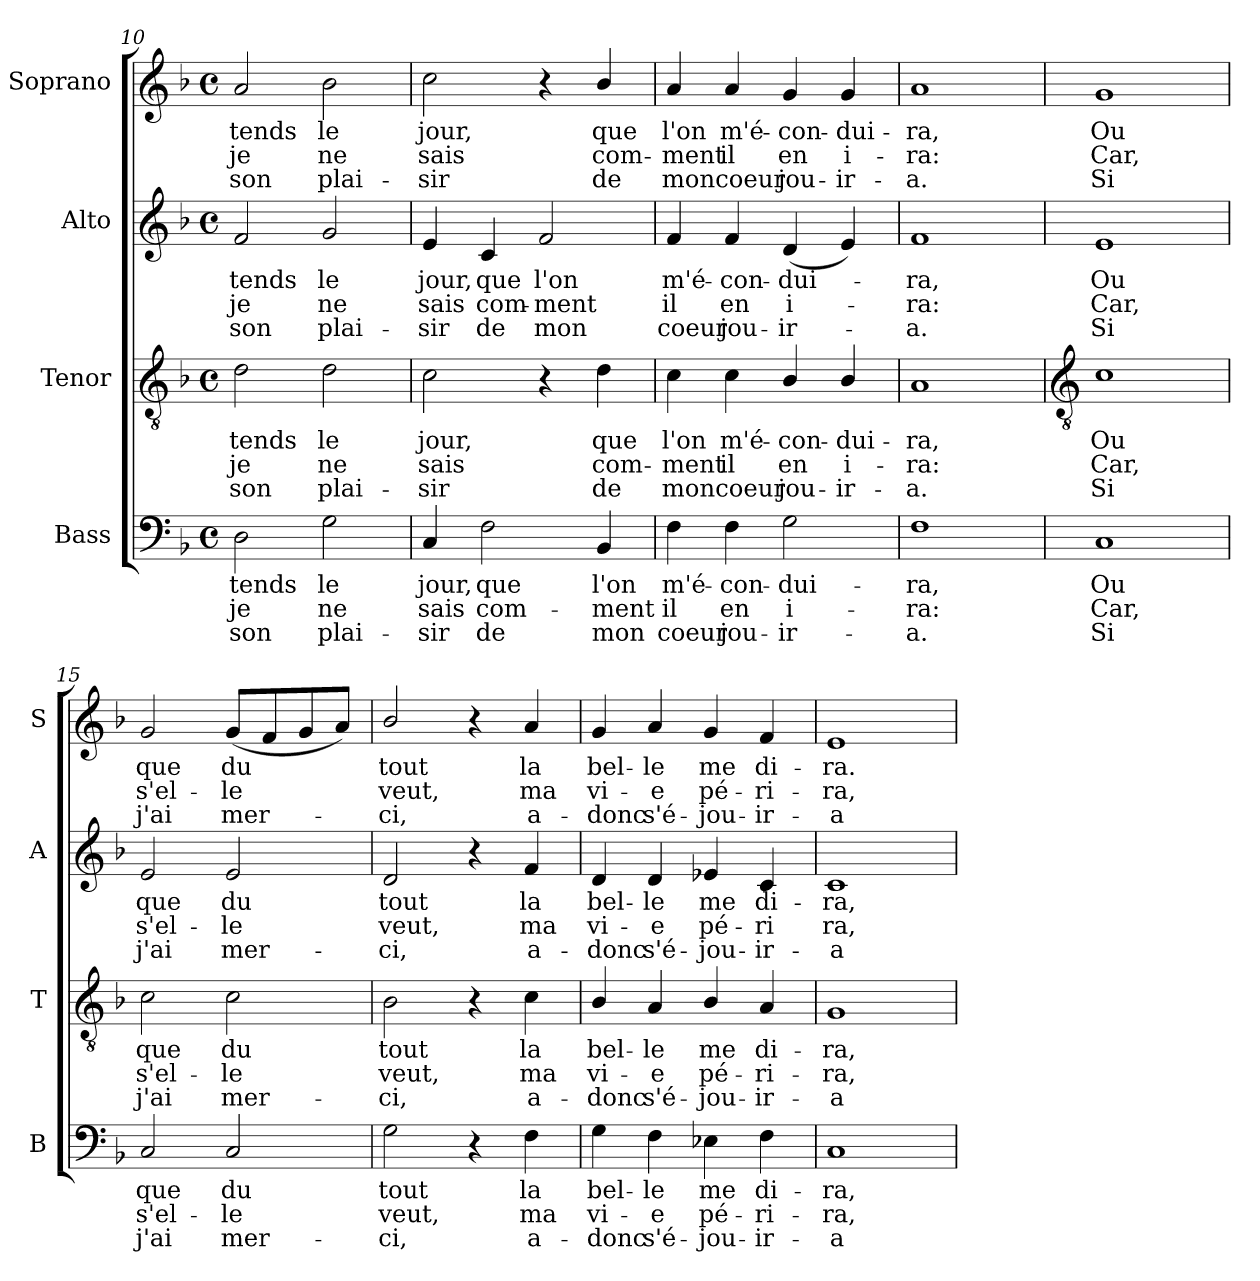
**kern	**text	**text	**text	**kern	**text	**text	**text	**kern	**text	**text	**text	**kern	**text	**text	**text
*part4	*part4	*part4	*part4	*part3	*part3	*part3	*part3	*part2	*part2	*part2	*part2	*part1	*part1	*part1	*part1
*staff4	*staff4	*staff4	*staff4	*staff3	*staff3	*staff3	*staff3	*staff2	*staff2	*staff2	*staff2	*staff1	*staff1	*staff1	*staff1
*I"Bass	*	*	*	*I"Tenor	*	*	*	*I"Alto	*	*	*	*I"Soprano	*	*	*
*I'B	*	*	*	*I'T	*	*	*	*I'A	*	*	*	*I'S	*	*	*
*clefF4	*	*	*	*clefGv2	*	*	*	*clefG2	*	*	*	*clefG2	*	*	*
*k[b-]	*	*	*	*k[b-]	*	*	*	*k[b-]	*	*	*	*k[b-]	*	*	*
*F:	*	*	*	*F:	*	*	*	*F:	*	*	*	*F:	*	*	*
*M4/4	*	*	*	*M4/4	*	*	*	*M4/4	*	*	*	*M4/4	*	*	*
*met(c)	*	*	*	*met(c)	*	*	*	*met(c)	*	*	*	*met(c)	*	*	*
=10	=10	=10	=10	=10	=10	=10	=10	=10	=10	=10	=10	=10	=10	=10	=10
!	!LO:LY:b	!LO:LY:b	!LO:LY:b	!	!LO:LY:b	!LO:LY:b	!LO:LY:b	!	!LO:LY:b	!LO:LY:b	!LO:LY:b	!	!LO:LY:b	!LO:LY:b	!LO:LY:b
2D	tends	je	son	2d	tends	je	son	2f	tends	je	son	2a	tends	je	son
!	!LO:LY:b	!LO:LY:b	!LO:LY:b	!	!LO:LY:b	!LO:LY:b	!LO:LY:b	!	!LO:LY:b	!LO:LY:b	!LO:LY:b	!	!LO:LY:b	!LO:LY:b	!LO:LY:b
2G	le	ne	plai-	2d	le	ne	plai-	2g	le	ne	plai-	2b-	le	ne	plai-
=11	=11	=11	=11	=11	=11	=11	=11	=11	=11	=11	=11	=11	=11	=11	=11
!	!LO:LY:b	!LO:LY:b	!LO:LY:b	!	!LO:LY:b	!LO:LY:b	!LO:LY:b	!	!LO:LY:b	!LO:LY:b	!LO:LY:b	!	!LO:LY:b	!LO:LY:b	!LO:LY:b
4C	-jour,	sais	sir	2c	-jour,	sais	sir	4e	-jour,	sais	sir	2cc	-jour,	sais	sir
!	!LO:LY:b	!LO:LY:b	!LO:LY:b	!	!	!	!	!	!LO:LY:b	!LO:LY:b	!LO:LY:b	!	!	!	!
2F	que	com-	-de	.	.	.	.	4c	que	com-	-de	.	.	.	.
!	!	!	!	!	!	!	!	!	!LO:LY:b	!LO:LY:b	!LO:LY:b	!	!	!	!
.	.	.	.	4r	.	.	.	2f	l'on	ment	mon	4r	.	.	.
!	!LO:LY:b	!LO:LY:b	!LO:LY:b	!	!LO:LY:b	!LO:LY:b	!LO:LY:b	!	!	!	!	!	!LO:LY:b	!LO:LY:b	!LO:LY:b
4BB-	l'on	ment	mon	4d	que	com-	-de	.	.	.	.	4b-/	que	com-	-de
=12	=12	=12	=12	=12	=12	=12	=12	=12	=12	=12	=12	=12	=12	=12	=12
!	!LO:LY:b	!LO:LY:b	!LO:LY:b	!	!LO:LY:b	!LO:LY:b	!LO:LY:b	!	!LO:LY:b	!LO:LY:b	!LO:LY:b	!	!LO:LY:b	!LO:LY:b	!LO:LY:b
4F	m'é-	-il	coeur	4c	l'on	ment	mon	4f	m'é-	-il	coeur	4a	l'on	ment	mon
!	!LO:LY:b	!LO:LY:b	!LO:LY:b	!	!LO:LY:b	!LO:LY:b	!LO:LY:b	!	!LO:LY:b	!LO:LY:b	!LO:LY:b	!	!LO:LY:b	!LO:LY:b	!LO:LY:b
4F	con-	-en	jou-	4c	m'é-	-il	coeur	4f	con-	-en	jou-	4a	m'é-	-il	coeur
!	!LO:LY:b	!LO:LY:b	!LO:LY:b	!	!LO:LY:b	!LO:LY:b	!LO:LY:b	!	!LO:LY:b	!LO:LY:b	!LO:LY:b	!	!LO:LY:b	!LO:LY:b	!LO:LY:b
2G	-dui-	-i-	-ir-	4B-/	con-	-en	jou-	(<4d	-dui-	i-	ir-	4g	con-	-en	jou-
!	!	!	!	!	!LO:LY:b	!LO:LY:b	!LO:LY:b	!	!	!	!	!	!LO:LY:b	!LO:LY:b	!LO:LY:b
.	.	.	.	4B-/	-dui-	-i-	-ir-	4e)	.	.	.	4g	-dui-	-i-	-ir-
=13	=13	=13	=13	=13	=13	=13	=13	=13	=13	=13	=13	=13	=13	=13	=13
!	!LO:LY:b	!LO:LY:b	!LO:LY:b	!	!LO:LY:b	!LO:LY:b	!LO:LY:b	!	!LO:LY:b	!LO:LY:b	!LO:LY:b	!	!LO:LY:b	!LO:LY:b	!LO:LY:b
1F	-ra,	ra:	a.	1A	-ra,	ra:	a.	1f	ra,	ra:	a.	1a	-ra,	ra:	a.
!!LO:LB:g=z
=14	=14	=14	=14	=14	=14	=14	=14	=14	=14	=14	=14	=14	=14	=14	=14
*	*	*	*	*clefGv2	*	*	*	*	*	*	*	*	*	*	*
!	!LO:LY:b	!LO:LY:b	!LO:LY:b	!	!LO:LY:b	!LO:LY:b	!LO:LY:b	!	!LO:LY:b	!LO:LY:b	!LO:LY:b	!	!LO:LY:b	!LO:LY:b	!LO:LY:b
1C	Ou	Car,	Si	1c	Ou	Car,	Si	1e	Ou	Car,	Si	1g	Ou	Car,	Si
=15	=15	=15	=15	=15	=15	=15	=15	=15	=15	=15	=15	=15	=15	=15	=15
!	!LO:LY:b	!LO:LY:b	!LO:LY:b	!	!LO:LY:b	!LO:LY:b	!LO:LY:b	!	!LO:LY:b	!LO:LY:b	!LO:LY:b	!	!LO:LY:b	!LO:LY:b	!LO:LY:b
2C	que	s'el-	-j'ai	2c	que	s'el-	-j'ai	2e	que	s'el-	-j'ai	2g	que	s'el-	-j'ai
!	!LO:LY:b	!LO:LY:b	!LO:LY:b	!	!LO:LY:b	!LO:LY:b	!LO:LY:b	!	!LO:LY:b	!LO:LY:b	!LO:LY:b	!	!LO:LY:b	!LO:LY:b	!LO:LY:b
2C	du	le	mer-	2c	du	le	mer-	2e	du	le	mer-	(<8gL	du	le	mer-
.	.	.	.	.	.	.	.	.	.	.	.	8f	.	.	.
.	.	.	.	.	.	.	.	.	.	.	.	8g	.	.	.
.	.	.	.	.	.	.	.	.	.	.	.	8aJ)	.	.	.
=16	=16	=16	=16	=16	=16	=16	=16	=16	=16	=16	=16	=16	=16	=16	=16
!	!LO:LY:b	!LO:LY:b	!LO:LY:b	!	!LO:LY:b	!LO:LY:b	!LO:LY:b	!	!LO:LY:b	!LO:LY:b	!LO:LY:b	!	!LO:LY:b	!LO:LY:b	!LO:LY:b
2G	-tout	veut,	ci,	2B-	-tout	veut,	ci,	2d	-tout	veut,	ci,	2b-/	tout	veut,	ci,
4r	.	.	.	4r	.	.	.	4r	.	.	.	4r	.	.	.
!	!LO:LY:b	!LO:LY:b	!LO:LY:b	!	!LO:LY:b	!LO:LY:b	!LO:LY:b	!	!LO:LY:b	!LO:LY:b	!LO:LY:b	!	!LO:LY:b	!LO:LY:b	!LO:LY:b
4F	la	ma	a-	4c	la	ma	a-	4f	la	ma	a-	4a	la	ma	a-
=17	=17	=17	=17	=17	=17	=17	=17	=17	=17	=17	=17	=17	=17	=17	=17
!	!LO:LY:b	!LO:LY:b	!LO:LY:b	!	!LO:LY:b	!LO:LY:b	!LO:LY:b	!	!LO:LY:b	!LO:LY:b	!LO:LY:b	!	!LO:LY:b	!LO:LY:b	!LO:LY:b
4G	-bel-	-vi-	-donc	4B-/	-bel-	-vi-	-donc	4d	-bel-	-vi-	-donc	4g	-bel-	-vi-	-donc
!	!LO:LY:b	!LO:LY:b	!LO:LY:b	!	!LO:LY:b	!LO:LY:b	!LO:LY:b	!	!LO:LY:b	!LO:LY:b	!LO:LY:b	!	!LO:LY:b	!LO:LY:b	!LO:LY:b
4F	le	e	s'é-	4A	le	e	s'é-	4d	le	e	s'é-	4a	le	e	s'é-
!	!LO:LY:b	!LO:LY:b	!LO:LY:b	!	!LO:LY:b	!LO:LY:b	!LO:LY:b	!	!LO:LY:b	!LO:LY:b	!LO:LY:b	!	!LO:LY:b	!LO:LY:b	!LO:LY:b
4E-X	-me	pé-	-jou-	4B-/	-me	pé-	-jou-	4e-X	-me	pé-	-jou-	4g	-me	pé-	-jou-
!	!LO:LY:b	!LO:LY:b	!LO:LY:b	!	!LO:LY:b	!LO:LY:b	!LO:LY:b	!	!LO:LY:b	!LO:LY:b	!LO:LY:b	!	!LO:LY:b	!LO:LY:b	!LO:LY:b
4F	-di-	-ri-	-ir-	4A	-di-	-ri-	-ir-	4c	-di-	-ri	ir-	4f	-di-	-ri-	-ir-
=18	=18	=18	=18	=18	=18	=18	=18	=18	=18	=18	=18	=18	=18	=18	=18
!	!LO:LY:b	!LO:LY:b	!LO:LY:b	!	!LO:LY:b	!LO:LY:b	!LO:LY:b	!	!LO:LY:b	!LO:LY:b	!LO:LY:b	!	!LO:LY:b	!LO:LY:b	!LO:LY:b
1C	-ra,	ra,	a	1G	-ra,	ra,	a	1c	-ra,	ra,	a	1e	-ra.	ra,	a
=	=	=	=	=	=	=	=	=	=	=	=	=	=	=	=
*-	*-	*-	*-	*-	*-	*-	*-	*-	*-	*-	*-	*-	*-	*-	*-
